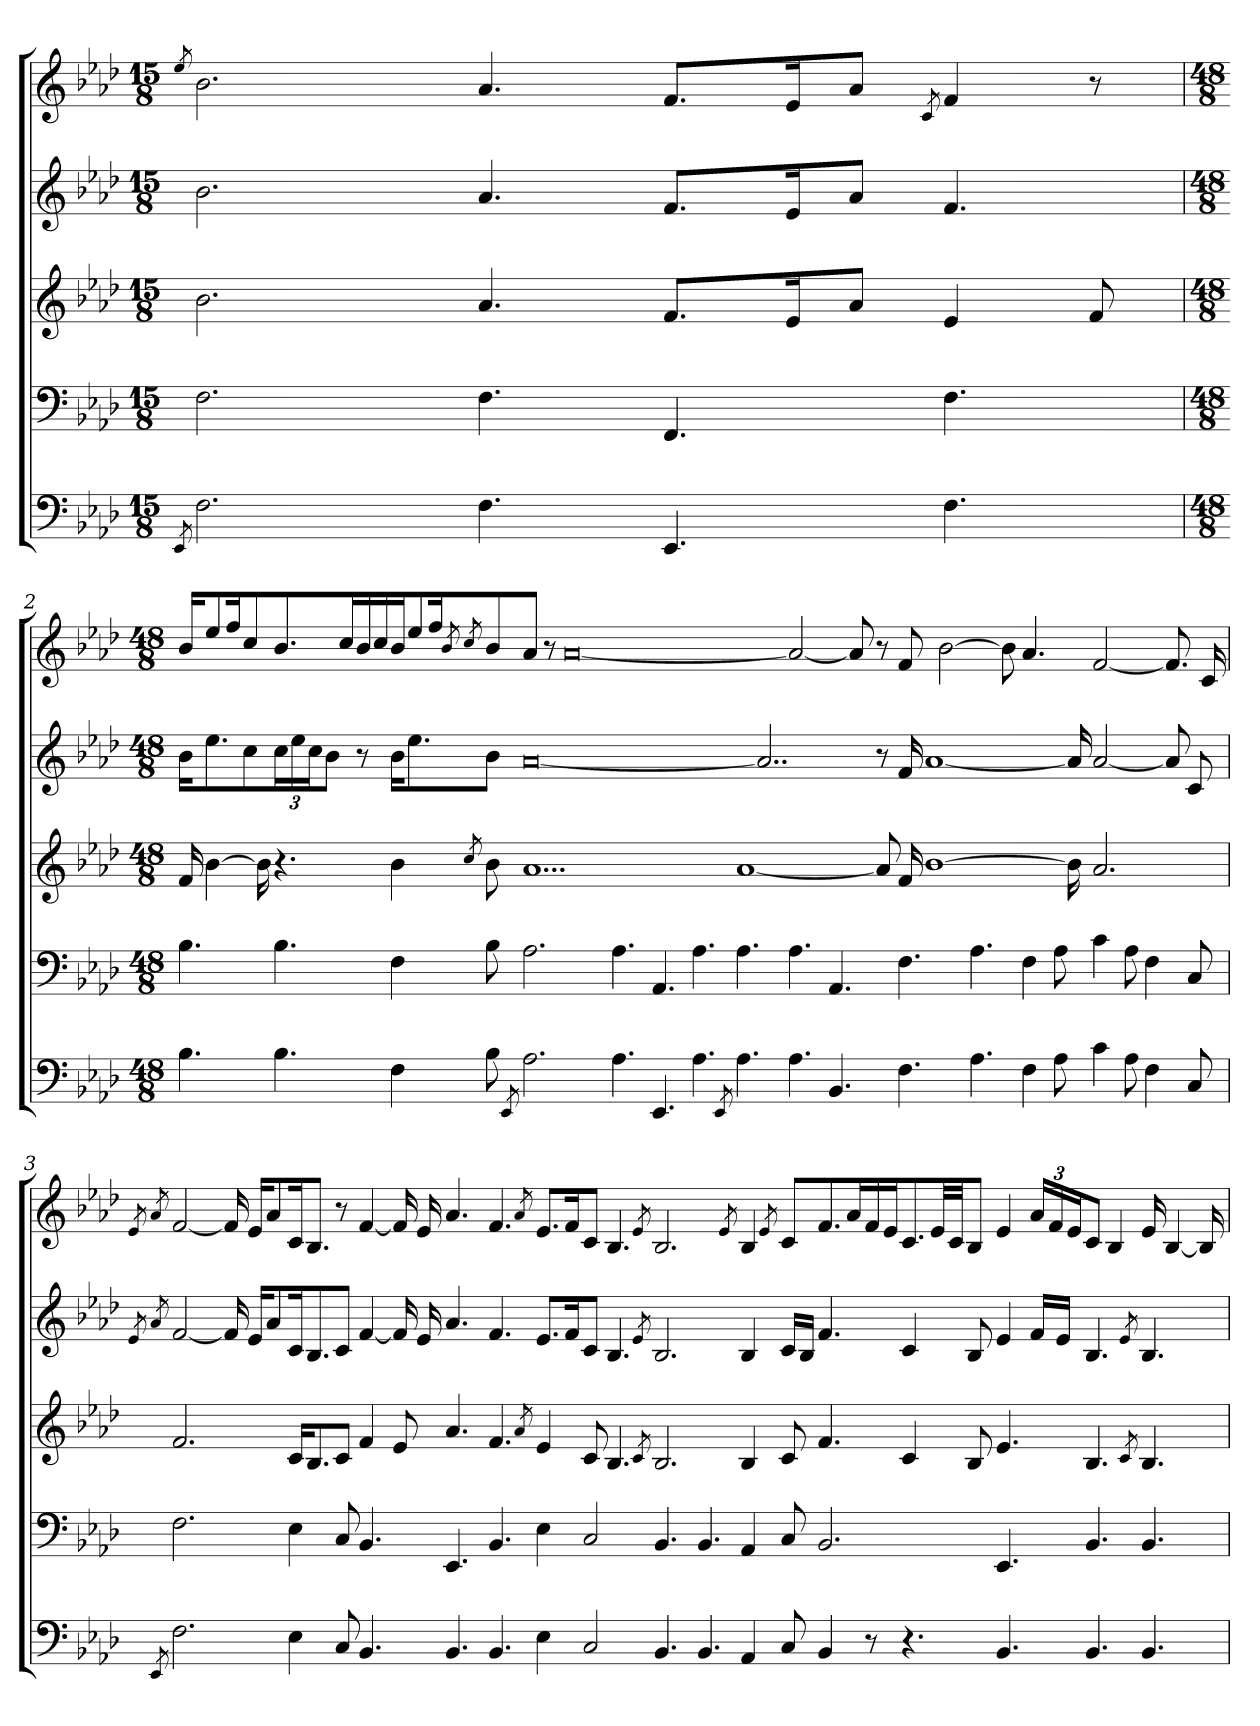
**kern	**kern	**kern	**kern	**kern
*part5	*part4	*part3	*part2	*part1
*staff5	*staff4	*staff3	*staff2	*staff1
*clefF4	*clefF4	*clefG2	*clefG2	*clefG2
*k[b-e-a-d-]	*k[b-e-a-d-]	*k[b-e-a-d-]	*k[b-e-a-d-]	*k[b-e-a-d-]
*M15/8	*M15/8	*M15/8	*M15/8	*M15/8
=1	=1	=1	=1	=1
8qEE-	.	.	.	8qee-
2.F	2.F	2.b-	2.b-	2.b-
4.F	4.F	4.a-	4.a-	4.a-
4.EE-	4.FF	8.f/L	8.f/L	8.f/L
.	.	16e-/K	16e-/K	16e-/K
.	.	8a-/J	8a-/J	8a-/J
.	.	.	.	8qc
4.F	4.F	4e-	4.f	4f
.	.	8f	.	8r
=2	=2	=2	=2	=2
*M48/8	*M48/8	*M48/8	*M48/8	*M48/8
4.B-	4.B-	16f	16b-\KL	16b-/KL
.	.	[4b-	8.ee-\	8ee-/
.	.	.	.	16ff/K
.	.	.	8cc\	8cc/
.	.	16b-]	.	.
4.B-	4.B-	4.r	24cc\L	8.b-/
.	.	.	24ee-\	.
.	.	.	24cc\J	.
.	.	.	8b-\J	.
.	.	.	.	16cc/L
.	.	.	8r	16b-/
.	.	.	.	16cc/
4F	4F	4b-	16b-\KL	16b-/J
.	.	.	8.ee-\	8ee-/
.	.	.	.	16ff/K
.	.	.	.	8qb-/
.	.	8qcc	.	8qcc/
8B-	8B-	8b-	8b-\J	8b-/
8qEE-	.	.	.	.
2.A-	2.A-	1...a-	[0a-	8a-/J
.	.	.	.	8r
.	.	.	.	[0a-
4.A-	4.A-	.	.	.
4.EE-	4.AA-	.	.	.
4.A-	4.A-	.	.	.
8qEE-	.	.	.	.
4.A-	4.A-	[1a-	.	.
.	.	.	2..a-]	.
4.A-	4.A-	.	.	2a-_
4.BB-	4.AA-	.	.	.
.	.	.	.	8a-]
.	.	8a-]	8r	8r
4.F	4.F	16f	16f	8f
.	.	[1b-	[1a-	.
.	.	.	.	[2b-
4.A-	4.A-	.	.	.
.	.	.	.	8b-]
4F	4F	.	.	4.a-
8A-	8A-	.	.	.
.	.	16b-]	16a-]	.
4c	4c	2.a-	[2a-	[2f
8A-	8A-	.	.	.
4F	4F	.	.	.
.	.	.	8a-]	8.f]
8C	8C	.	8c	.
.	.	.	.	16c
=3	=3	=3	=3	=3
.	.	.	8qe-	8qe-
8qEE-	.	.	8qa-	8qa-
2.F	2.F	2.f	[2f	[2f
.	.	.	16f]	16f]
.	.	.	16e-/KL	16e-/KL
.	.	.	8a-/	8a-/
4E-	4E-	16c/KL	16c/K	16c/K
.	.	8.B-/	8.B-/	8.B-/J
8C	8C	8c/J	8c/J	8r
4.BB-	4.BB-	4f	[4f	[4f
.	.	8e-	16f]	16f]
.	.	.	16e-	16e-
4.BB-	4.EE-	4.a-	4.a-	4.a-
4.BB-	4.BB-	4.f	4.f	4.f
.	.	8qa-	.	8qa-
4E-	4E-	4e-	8.e-/L	8.e-/L
.	.	.	16f/K	16f/K
2C	2C	8c	8c/J	8c/J
.	.	4.B-	4.B-	4.B-
.	.	8qc	8qe-	8qe-
4.BB-	4.BB-	2.B-	2.B-	2.B-
4.BB-	4.BB-	.	.	.
.	.	.	.	8qe-
4AA-	4AA-	4B-	4B-	4B-
.	.	.	.	8qe-
8C	8C	8c	16c/LL	8c/L
.	.	.	16B-/JJ	.
4BB-	2.BB-	4.f	4.f	8.f/
.	.	.	.	16a-/L
8r	.	.	.	16f/
.	.	.	.	16e-/J
4.r	.	4c	4c	8.c/
.	.	.	.	32e-/LL
.	.	.	.	32c/JJ
.	.	8B-	8B-	8B-/J
4.BB-	4.EE-	4.e-	4e-	4e-
.	.	.	16f/LL	24a-/LL
.	.	.	.	24f/
.	.	.	16e-/JJ	.
.	.	.	.	24e-/J
4.BB-	4.BB-	4.B-	4.B-	8c/J
.	.	.	.	4B-
.	.	8qc	8qe-	.
4.BB-	4.BB-	4.B-	4.B-	16e-
.	.	.	.	[4B-
.	.	.	.	16B-]
=	=	=	=	=
*-	*-	*-	*-	*-
